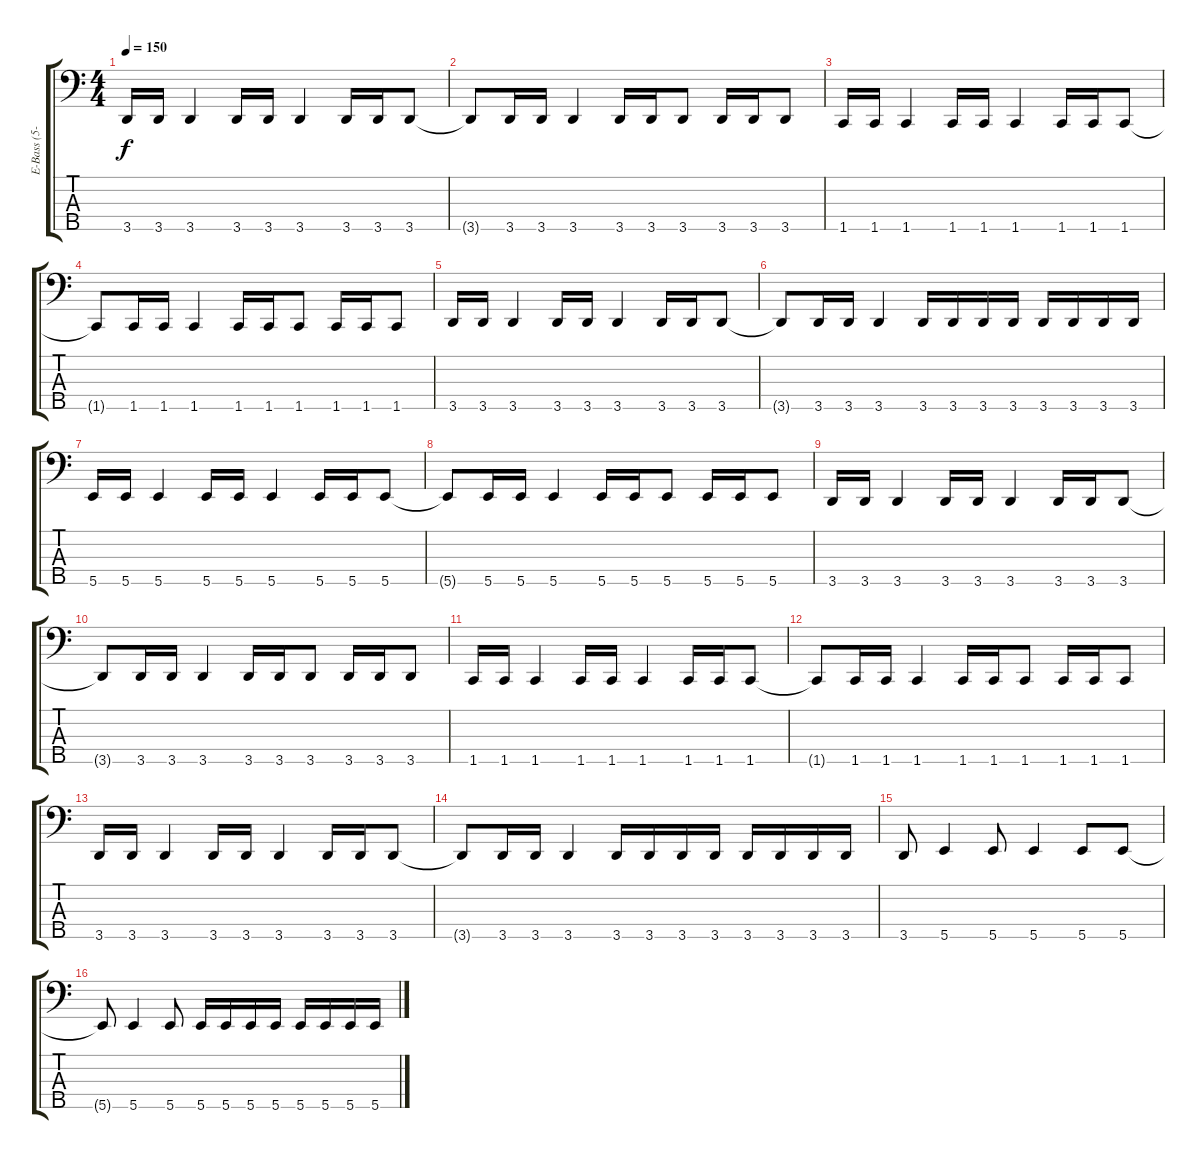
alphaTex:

\track ("E-Bass (5-String)" "E-Bass (5-") {instrument electricbasspick}
\staff {score tabs}
\tuning (G2 D2 A1 E1 B0) {hide}
\ts (4 4)
\tempo 150
\clef f4
\ks c
3.5.16{dy f} 3.5.16 3.5.4 3.5.16 3.5.16 3.5.4 3.5.16 3.5.16 3.5.8 |
3.5{t}.8 3.5.16 3.5.16 3.5.4 3.5.16 3.5.16 3.5.8 3.5.16 3.5.16 3.5.8 |
1.5.16 1.5.16 1.5.4 1.5.16 1.5.16 1.5.4 1.5.16 1.5.16 1.5.8 |
1.5{t}.8 1.5.16 1.5.16 1.5.4 1.5.16 1.5.16 1.5.8 1.5.16 1.5.16 1.5.8 |
3.5.16 3.5.16 3.5.4 3.5.16 3.5.16 3.5.4 3.5.16 3.5.16 3.5.8 |
3.5{t}.8 3.5.16 3.5.16 3.5.4 3.5.16 3.5.16 3.5.16 3.5.16 3.5.16 3.5.16 3.5.16 3.5.16 |
5.5.16 5.5.16 5.5.4 5.5.16 5.5.16 5.5.4 5.5.16 5.5.16 5.5.8 |
5.5{t}.8 5.5.16 5.5.16 5.5.4 5.5.16 5.5.16 5.5.8 5.5.16 5.5.16 5.5.8 |
3.5.16 3.5.16 3.5.4 3.5.16 3.5.16 3.5.4 3.5.16 3.5.16 3.5.8 |
3.5{t}.8 3.5.16 3.5.16 3.5.4 3.5.16 3.5.16 3.5.8 3.5.16 3.5.16 3.5.8 |
1.5.16 1.5.16 1.5.4 1.5.16 1.5.16 1.5.4 1.5.16 1.5.16 1.5.8 |
1.5{t}.8 1.5.16 1.5.16 1.5.4 1.5.16 1.5.16 1.5.8 1.5.16 1.5.16 1.5.8 |
3.5.16 3.5.16 3.5.4 3.5.16 3.5.16 3.5.4 3.5.16 3.5.16 3.5.8 |
3.5{t}.8 3.5.16 3.5.16 3.5.4 3.5.16 3.5.16 3.5.16 3.5.16 3.5.16 3.5.16 3.5.16 3.5.16 |
3.5.8 5.5.4 5.5.8 5.5.4 5.5.8 5.5.8 |
5.5{t}.8 5.5.4 5.5.8 5.5.16 5.5.16 5.5.16 5.5.16 5.5.16 5.5.16 5.5.16 5.5.16
